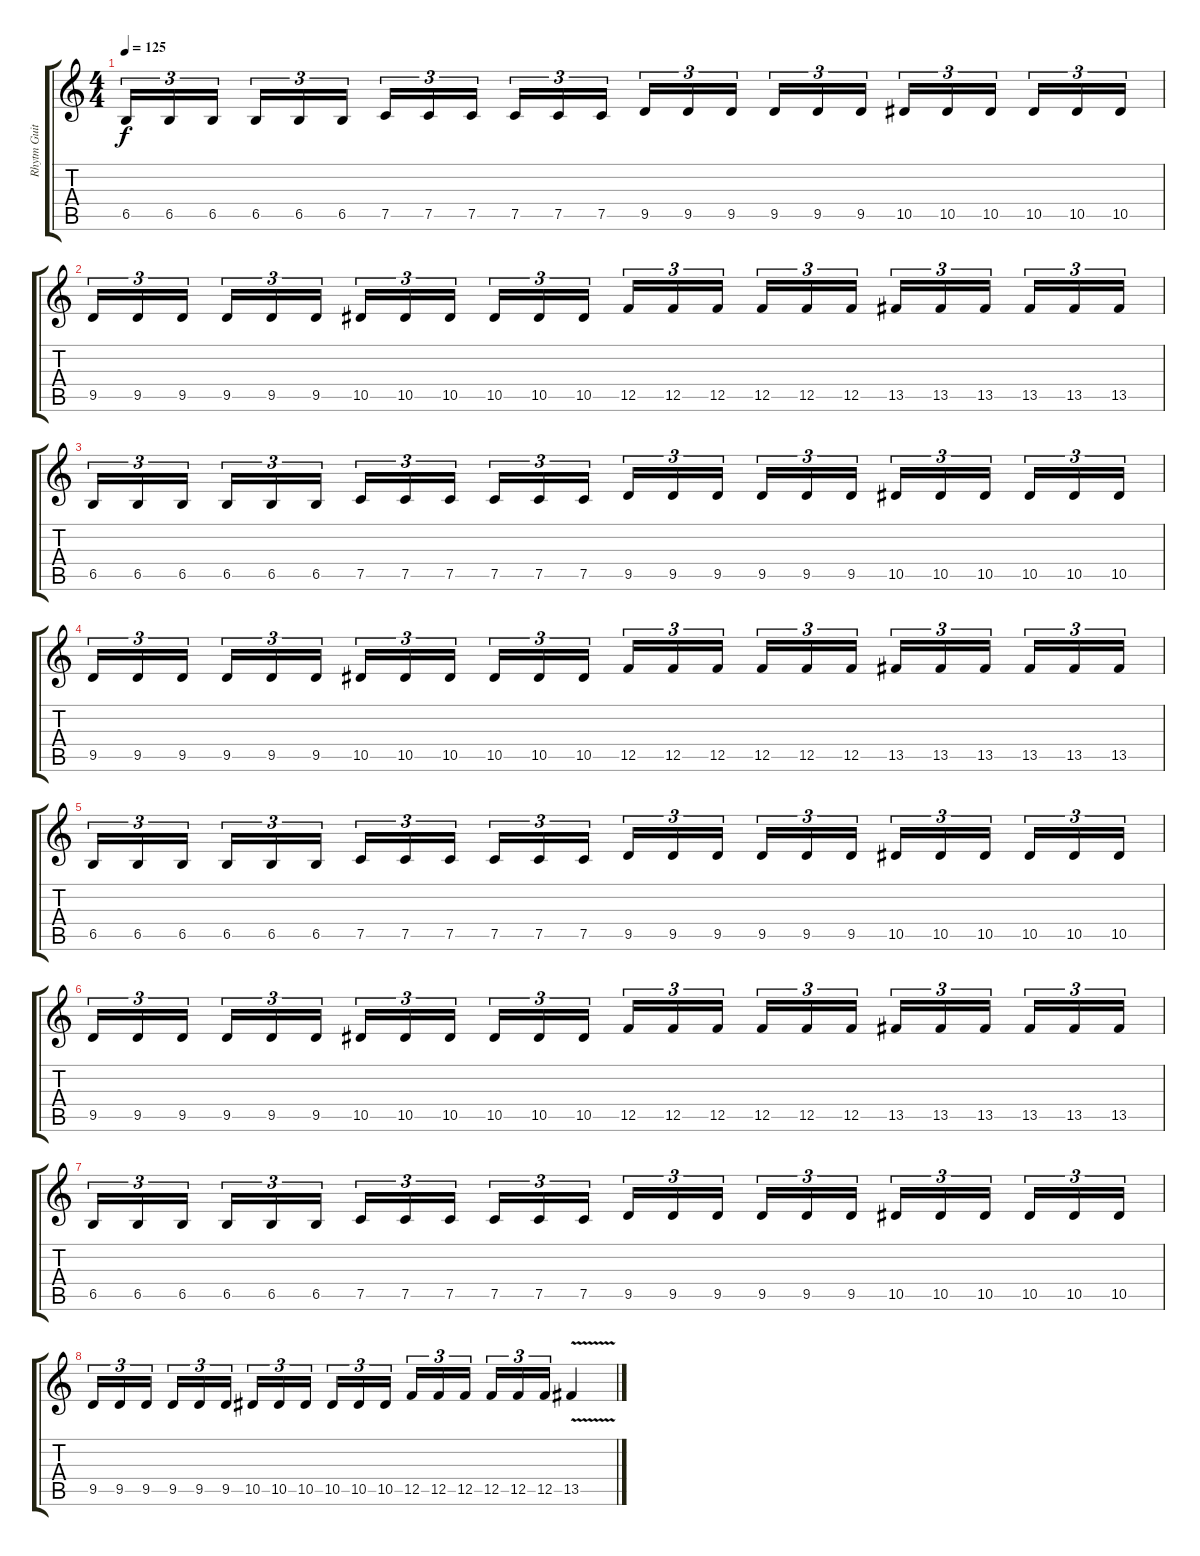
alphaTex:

\track ("Rhytm Guitar" "Rhytm Guit") {instrument distortionguitar}
\staff {score tabs}
\tuning (C4 G3 Eb3 Bb2 F2 C2) {hide}
\ts (4 4)
\tempo 125
\clef g2
\ks c
6.5.16{tu (3 2) dy f} 6.5.16{tu (3 2)} 6.5.16{tu (3 2) beam splitsecondary} 6.5.16{tu (3 2)} 6.5.16{tu (3 2)} 6.5.16{tu (3 2)} 7.5.16{tu (3 2)} 7.5.16{tu (3 2)} 7.5.16{tu (3 2) beam splitsecondary} 7.5.16{tu (3 2)} 7.5.16{tu (3 2)} 7.5.16{tu (3 2)} 9.5.16{tu (3 2)} 9.5.16{tu (3 2)} 9.5.16{tu (3 2) beam splitsecondary} 9.5.16{tu (3 2)} 9.5.16{tu (3 2)} 9.5.16{tu (3 2)} 10.5.16{tu (3 2)} 10.5.16{tu (3 2)} 10.5.16{tu (3 2) beam splitsecondary} 10.5.16{tu (3 2)} 10.5.16{tu (3 2)} 10.5.16{tu (3 2)} |
9.5.16{tu (3 2)} 9.5.16{tu (3 2)} 9.5.16{tu (3 2) beam splitsecondary} 9.5.16{tu (3 2)} 9.5.16{tu (3 2)} 9.5.16{tu (3 2)} 10.5.16{tu (3 2)} 10.5.16{tu (3 2)} 10.5.16{tu (3 2) beam splitsecondary} 10.5.16{tu (3 2)} 10.5.16{tu (3 2)} 10.5.16{tu (3 2)} 12.5.16{tu (3 2)} 12.5.16{tu (3 2)} 12.5.16{tu (3 2) beam splitsecondary} 12.5.16{tu (3 2)} 12.5.16{tu (3 2)} 12.5.16{tu (3 2)} 13.5.16{tu (3 2)} 13.5.16{tu (3 2)} 13.5.16{tu (3 2) beam splitsecondary} 13.5.16{tu (3 2)} 13.5.16{tu (3 2)} 13.5.16{tu (3 2)} |
6.5.16{tu (3 2)} 6.5.16{tu (3 2)} 6.5.16{tu (3 2) beam splitsecondary} 6.5.16{tu (3 2)} 6.5.16{tu (3 2)} 6.5.16{tu (3 2)} 7.5.16{tu (3 2)} 7.5.16{tu (3 2)} 7.5.16{tu (3 2) beam splitsecondary} 7.5.16{tu (3 2)} 7.5.16{tu (3 2)} 7.5.16{tu (3 2)} 9.5.16{tu (3 2)} 9.5.16{tu (3 2)} 9.5.16{tu (3 2) beam splitsecondary} 9.5.16{tu (3 2)} 9.5.16{tu (3 2)} 9.5.16{tu (3 2)} 10.5.16{tu (3 2)} 10.5.16{tu (3 2)} 10.5.16{tu (3 2) beam splitsecondary} 10.5.16{tu (3 2)} 10.5.16{tu (3 2)} 10.5.16{tu (3 2)} |
9.5.16{tu (3 2)} 9.5.16{tu (3 2)} 9.5.16{tu (3 2) beam splitsecondary} 9.5.16{tu (3 2)} 9.5.16{tu (3 2)} 9.5.16{tu (3 2)} 10.5.16{tu (3 2)} 10.5.16{tu (3 2)} 10.5.16{tu (3 2) beam splitsecondary} 10.5.16{tu (3 2)} 10.5.16{tu (3 2)} 10.5.16{tu (3 2)} 12.5.16{tu (3 2)} 12.5.16{tu (3 2)} 12.5.16{tu (3 2) beam splitsecondary} 12.5.16{tu (3 2)} 12.5.16{tu (3 2)} 12.5.16{tu (3 2)} 13.5.16{tu (3 2)} 13.5.16{tu (3 2)} 13.5.16{tu (3 2) beam splitsecondary} 13.5.16{tu (3 2)} 13.5.16{tu (3 2)} 13.5.16{tu (3 2)} |
6.5.16{tu (3 2)} 6.5.16{tu (3 2)} 6.5.16{tu (3 2) beam splitsecondary} 6.5.16{tu (3 2)} 6.5.16{tu (3 2)} 6.5.16{tu (3 2)} 7.5.16{tu (3 2)} 7.5.16{tu (3 2)} 7.5.16{tu (3 2) beam splitsecondary} 7.5.16{tu (3 2)} 7.5.16{tu (3 2)} 7.5.16{tu (3 2)} 9.5.16{tu (3 2)} 9.5.16{tu (3 2)} 9.5.16{tu (3 2) beam splitsecondary} 9.5.16{tu (3 2)} 9.5.16{tu (3 2)} 9.5.16{tu (3 2)} 10.5.16{tu (3 2)} 10.5.16{tu (3 2)} 10.5.16{tu (3 2) beam splitsecondary} 10.5.16{tu (3 2)} 10.5.16{tu (3 2)} 10.5.16{tu (3 2)} |
9.5.16{tu (3 2)} 9.5.16{tu (3 2)} 9.5.16{tu (3 2) beam splitsecondary} 9.5.16{tu (3 2)} 9.5.16{tu (3 2)} 9.5.16{tu (3 2)} 10.5.16{tu (3 2)} 10.5.16{tu (3 2)} 10.5.16{tu (3 2) beam splitsecondary} 10.5.16{tu (3 2)} 10.5.16{tu (3 2)} 10.5.16{tu (3 2)} 12.5.16{tu (3 2)} 12.5.16{tu (3 2)} 12.5.16{tu (3 2) beam splitsecondary} 12.5.16{tu (3 2)} 12.5.16{tu (3 2)} 12.5.16{tu (3 2)} 13.5.16{tu (3 2)} 13.5.16{tu (3 2)} 13.5.16{tu (3 2) beam splitsecondary} 13.5.16{tu (3 2)} 13.5.16{tu (3 2)} 13.5.16{tu (3 2)} |
6.5.16{tu (3 2)} 6.5.16{tu (3 2)} 6.5.16{tu (3 2) beam splitsecondary} 6.5.16{tu (3 2)} 6.5.16{tu (3 2)} 6.5.16{tu (3 2)} 7.5.16{tu (3 2)} 7.5.16{tu (3 2)} 7.5.16{tu (3 2) beam splitsecondary} 7.5.16{tu (3 2)} 7.5.16{tu (3 2)} 7.5.16{tu (3 2)} 9.5.16{tu (3 2)} 9.5.16{tu (3 2)} 9.5.16{tu (3 2) beam splitsecondary} 9.5.16{tu (3 2)} 9.5.16{tu (3 2)} 9.5.16{tu (3 2)} 10.5.16{tu (3 2)} 10.5.16{tu (3 2)} 10.5.16{tu (3 2) beam splitsecondary} 10.5.16{tu (3 2)} 10.5.16{tu (3 2)} 10.5.16{tu (3 2)} |
9.5.16{tu (3 2)} 9.5.16{tu (3 2)} 9.5.16{tu (3 2) beam splitsecondary} 9.5.16{tu (3 2)} 9.5.16{tu (3 2)} 9.5.16{tu (3 2)} 10.5.16{tu (3 2)} 10.5.16{tu (3 2)} 10.5.16{tu (3 2) beam splitsecondary} 10.5.16{tu (3 2)} 10.5.16{tu (3 2)} 10.5.16{tu (3 2)} 12.5.16{tu (3 2)} 12.5.16{tu (3 2)} 12.5.16{tu (3 2) beam splitsecondary} 12.5.16{tu (3 2)} 12.5.16{tu (3 2)} 12.5.16{tu (3 2)} 13.5{v}.4
